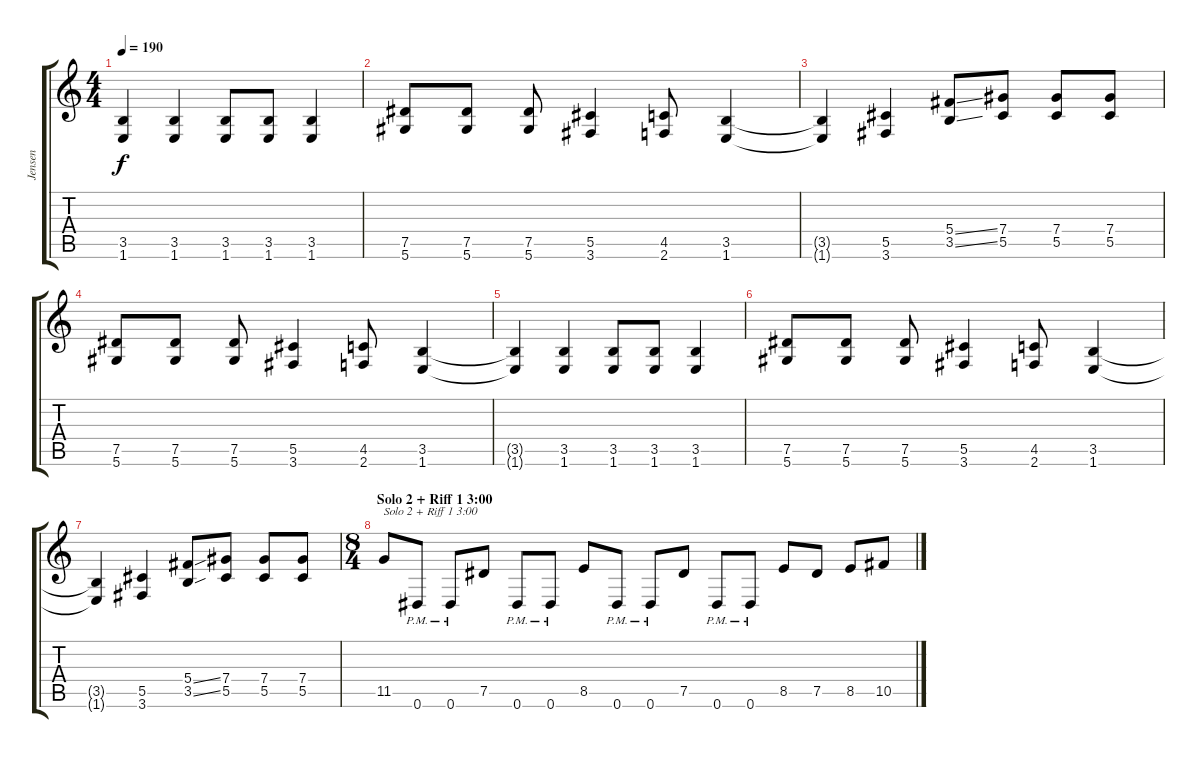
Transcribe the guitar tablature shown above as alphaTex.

\track ("Jensen" "Jensen") {instrument distortionguitar}
\staff {score tabs}
\tuning (Eb4 Bb3 Gb3 Db3 Ab2 Eb2) {hide}
\ts (4 4)
\tempo 190
\clef g2
\ks c
(3.5{t} 1.6{t}).4{dy f} (3.5 1.6).4 (3.5 1.6).8 (3.5 1.6).8 (3.5 1.6).4 |
(7.5 5.6).8 (7.5 5.6).8 (7.5 5.6).8 (5.5 3.6).4 (4.5 2.6).8 (3.5 1.6).4 |
(3.5{t} 1.6{t}).4 (5.5 3.6).4 (5.4{ss} 3.5{ss}).8 (7.4 5.5).8 (7.4 5.5).8 (7.4 5.5).8 |
(7.5 5.6).8 (7.5 5.6).8 (7.5 5.6).8 (5.5 3.6).4 (4.5 2.6).8 (3.5 1.6).4 |
(3.5{t} 1.6{t}).4 (3.5 1.6).4 (3.5 1.6).8 (3.5 1.6).8 (3.5 1.6).4 |
(7.5 5.6).8 (7.5 5.6).8 (7.5 5.6).8 (5.5 3.6).4 (4.5 2.6).8 (3.5 1.6).4 |
(3.5{t} 1.6{t}).4 (5.5 3.6).4 (5.4{ss} 3.5{ss}).8 (7.4 5.5).8 (7.4 5.5).8 (7.4 5.5).8 |
\ts (8 4)
\section ("" "Solo 2 + Riff 1 3:00")
11.5.8{txt "Solo 2 + Riff 1 3:00"} 0.6{pm}.8 0.6{pm}.8 7.5.8 0.6{pm}.8 0.6{pm}.8 8.5.8 0.6{pm}.8 0.6{pm}.8 7.5.8 0.6{pm}.8 0.6{pm}.8 8.5.8 7.5.8 8.5.8 10.5.8
